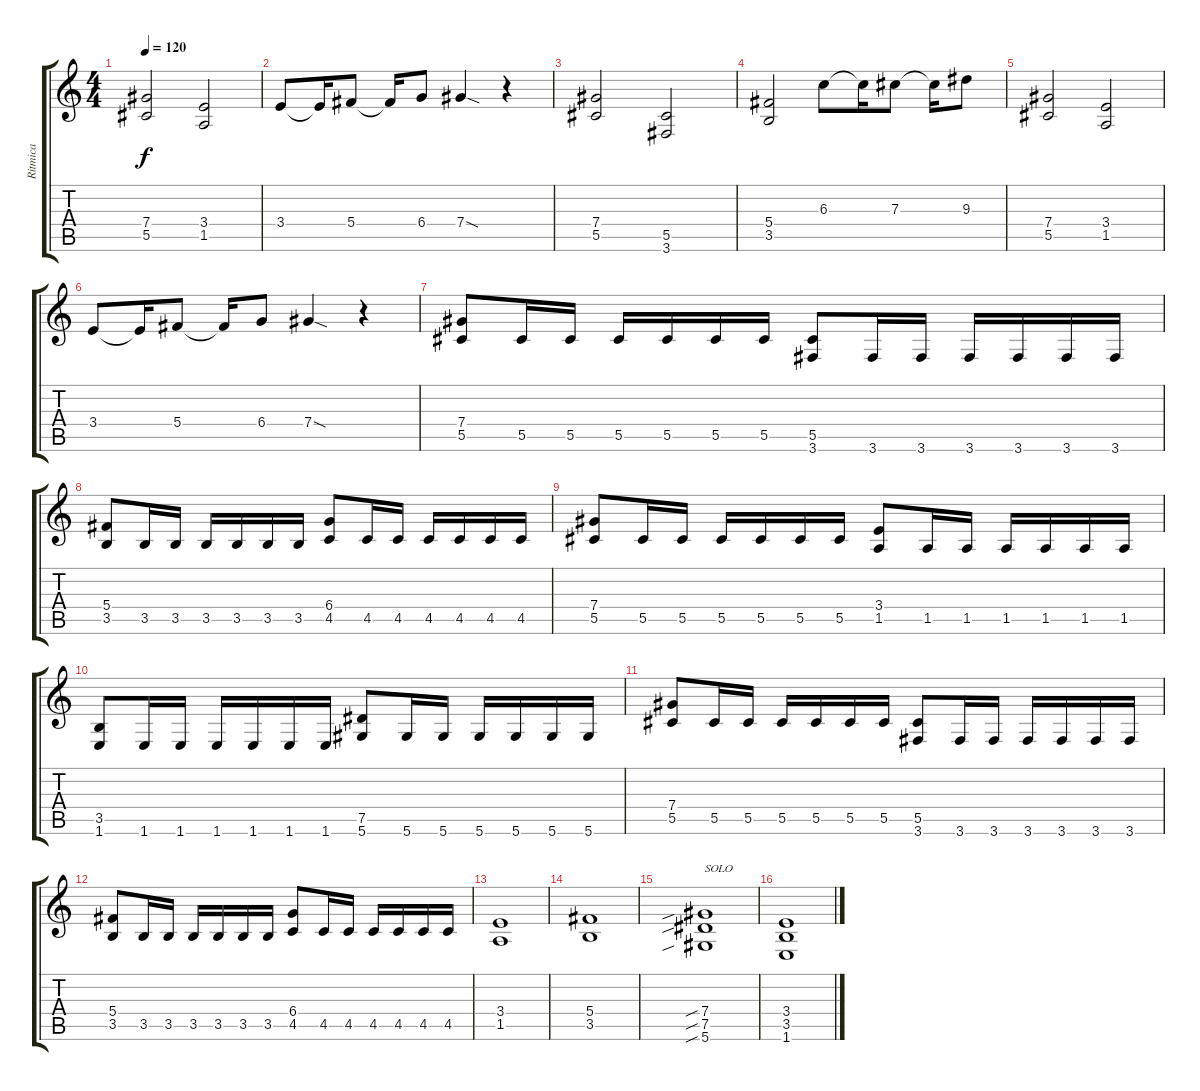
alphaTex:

\track ("Ritmica" "Ritmica") {instrument acousticguitarnylon}
\staff {score tabs}
\tuning (Eb4 Bb3 Gb3 Db3 Ab2 Eb2) {hide}
\ts (4 4)
\tempo 120
\clef g2
\ks c
(7.4 5.5).2{dy f} (3.4 1.5).2 |
3.4.8 3.4{t}.16 5.4.8 5.4{t}.16 6.4.8 7.4{sod}.4 r.4 |
(7.4 5.5).2 (5.5 3.6).2 |
(5.4 3.5).2 6.3.8 6.3{t}.16 7.3.8 7.3{t}.16 9.3.8 |
(7.4 5.5).2 (3.4 1.5).2 |
3.4.8 3.4{t}.16 5.4.8 5.4{t}.16 6.4.8 7.4{sod}.4 r.4 |
(7.4 5.5).8 5.5.16 5.5.16 5.5.16 5.5.16 5.5.16 5.5.16 (5.5 3.6).8 3.6.16 3.6.16 3.6.16 3.6.16 3.6.16 3.6.16 |
(5.4 3.5).8 3.5.16 3.5.16 3.5.16 3.5.16 3.5.16 3.5.16 (6.4 4.5).8 4.5.16 4.5.16 4.5.16 4.5.16 4.5.16 4.5.16 |
(7.4 5.5).8 5.5.16 5.5.16 5.5.16 5.5.16 5.5.16 5.5.16 (3.4 1.5).8 1.5.16 1.5.16 1.5.16 1.5.16 1.5.16 1.5.16 |
(3.5 1.6).8 1.6.16 1.6.16 1.6.16 1.6.16 1.6.16 1.6.16 (7.5 5.6).8 5.6.16 5.6.16 5.6.16 5.6.16 5.6.16 5.6.16 |
(7.4 5.5).8 5.5.16 5.5.16 5.5.16 5.5.16 5.5.16 5.5.16 (5.5 3.6).8 3.6.16 3.6.16 3.6.16 3.6.16 3.6.16 3.6.16 |
(5.4 3.5).8 3.5.16 3.5.16 3.5.16 3.5.16 3.5.16 3.5.16 (6.4 4.5).8 4.5.16 4.5.16 4.5.16 4.5.16 4.5.16 4.5.16 |
(3.4 1.5).1 |
(5.4 3.5).1 |
(7.4{sib} 7.5{sib} 5.6{sib}).1{txt "SOLO"} |
(3.4 3.5 1.6).1
